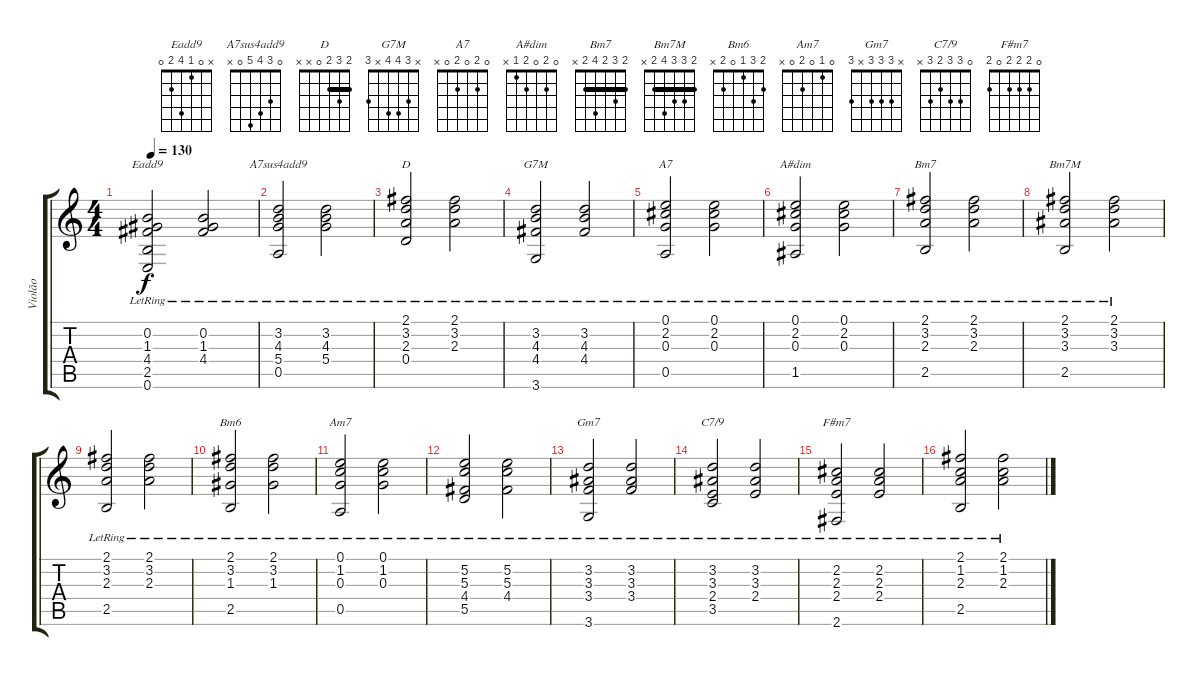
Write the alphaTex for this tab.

\track ("Violão" "Violão") {instrument acousticguitarnylon}
\staff {score tabs}
\tuning (E4 B3 G3 D3 A2 E2) {hide}
\chord ("Eadd9" x 0 1 4 2 0)
\chord ("A7sus4add9" 0 3 4 5 0 x)
\chord ("D" 2 3 2 0 x x) {barre 2}
\chord ("G7M" x 3 4 4 x 3)
\chord ("A7" 0 2 0 2 0 x)
\chord ("A#dim" 0 2 0 2 1 x)
\chord ("Bm7" 2 3 2 4 2 x) {barre 2}
\chord ("Bm7M" 2 3 3 4 2 x) {barre 2}
\chord ("Bm6" 2 3 1 0 2 x)
\chord ("Am7" 0 1 0 2 0 x)
\chord ("Gm7" x 3 3 3 x 3)
\chord ("C7/9" 0 3 3 2 3 x)
\chord ("F#m7" 0 2 2 2 0 2)
\ts (4 4)
\tempo 130
\clef g2
\ks c
(0.2{lr} 1.3{lr} 4.4{lr} 2.5{lr} 0.6{lr}).2{ch "Eadd9" dy f} (0.2{lr} 1.3{lr} 4.4{lr}).2 |
(3.2{lr} 4.3{lr} 5.4{lr} 0.5{lr}).2{ch "A7sus4add9"} (3.2{lr} 4.3{lr} 5.4{lr}).2 |
(2.1{lr} 3.2{lr} 2.3{lr} 0.4{lr}).2{ch "D"} (2.1{lr} 3.2{lr} 2.3{lr}).2 |
(3.2{lr} 4.3{lr} 4.4{lr} 3.6{lr}).2{ch "G7M"} (3.2{lr} 4.3{lr} 4.4{lr}).2 |
(0.1{lr} 2.2{lr} 0.3{lr} 0.5{lr}).2{ch "A7"} (0.1{lr} 2.2{lr} 0.3{lr}).2 |
(0.1{lr} 2.2{lr} 0.3{lr} 1.5{lr}).2{ch "A#dim"} (0.1{lr} 2.2{lr} 0.3{lr}).2 |
(2.1{lr} 3.2{lr} 2.3{lr} 2.5{lr}).2{ch "Bm7"} (2.1{lr} 3.2{lr} 2.3{lr}).2 |
(2.1{lr} 3.2{lr} 3.3{lr} 2.5{lr}).2{ch "Bm7M"} (2.1{lr} 3.2{lr} 3.3{lr}).2 |
(2.1{lr} 3.2{lr} 2.3{lr} 2.5{lr}).2 (2.1{lr} 3.2{lr} 2.3{lr}).2 |
(2.1{lr} 3.2{lr} 1.3{lr} 2.5{lr}).2{ch "Bm6"} (2.1{lr} 3.2{lr} 1.3{lr}).2 |
(0.1{lr} 1.2{lr} 0.3{lr} 0.5{lr}).2{ch "Am7"} (0.1{lr} 1.2{lr} 0.3{lr}).2 |
(5.2{lr} 5.3{lr} 4.4{lr} 5.5{lr}).2 (5.2{lr} 5.3{lr} 4.4{lr}).2 |
(3.2{lr} 3.3{lr} 3.4{lr} 3.6{lr}).2{ch "Gm7"} (3.2{lr} 3.3{lr} 3.4{lr}).2 |
(3.2{lr} 3.3{lr} 2.4{lr} 3.5{lr}).2{ch "C7/9"} (3.2{lr} 3.3{lr} 2.4{lr}).2 |
(2.2{lr} 2.3{lr} 2.4{lr} 2.6{lr}).2{ch "F#m7"} (2.2{lr} 2.3{lr} 2.4{lr}).2 |
(2.1{lr} 1.2{lr} 2.3{lr} 2.5{lr}).2 (2.1{lr} 1.2{lr} 2.3{lr}).2
